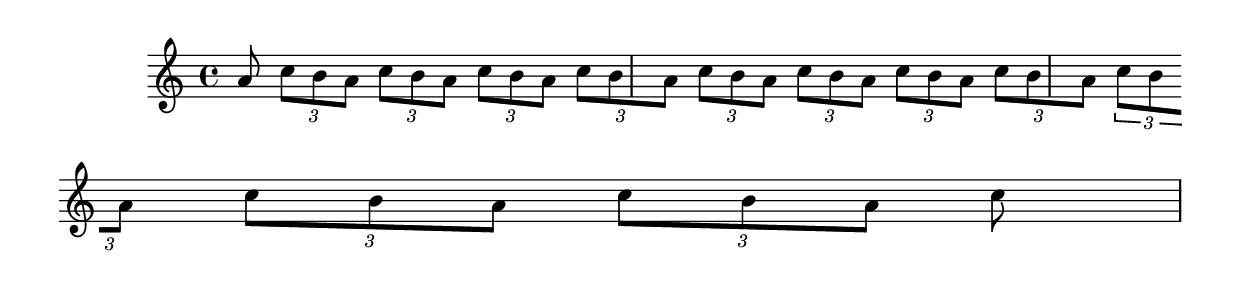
%% Do not edit this file; it is auto-generated from LSR http://lsr.dsi.unimi.it
%% This file is in the public domain.
\version "2.11.49"

\header {
  lsrtags = "rhythms"

 doctitlees = "Permitir saltos de línea dentro de grupos especiales con barra"
 texidoces = "
Este ejemplo artificial muestra cómo se pueden permitir tanto los
saltos de línea manuales como los automáticos dentro de un grupo de
valoración especial unido por una barra.  Observe que estos grupos
sincopados se deben barrar manualmente.

"

  texidoc = "
This artificial example shows how both manual and automatic line breaks
may be permitted to within a beamed tuplet. Note that such off-beat
tuplets have to be beamed manually.

"
  doctitle = "Permitting line breaks within beamed tuplets"
} % begin verbatim
\layout {
  \context {
    \Voice
    % Permit line breaks within tuplets
    \remove "Forbid_line_break_engraver"
    % Allow beams to be broken at line breaks
    \override Beam #'breakable = ##t
  }
}
\relative c'' {
  a8
  \repeat unfold 8 { \times 2/3 { c[ b a] } }
  % Insert a manual line break within a tuplet
  \times 2/3 { c[ b \bar "" \break a] }
  \repeat unfold 2 { \times 2/3 { c[ b a] } }
  c8
}
